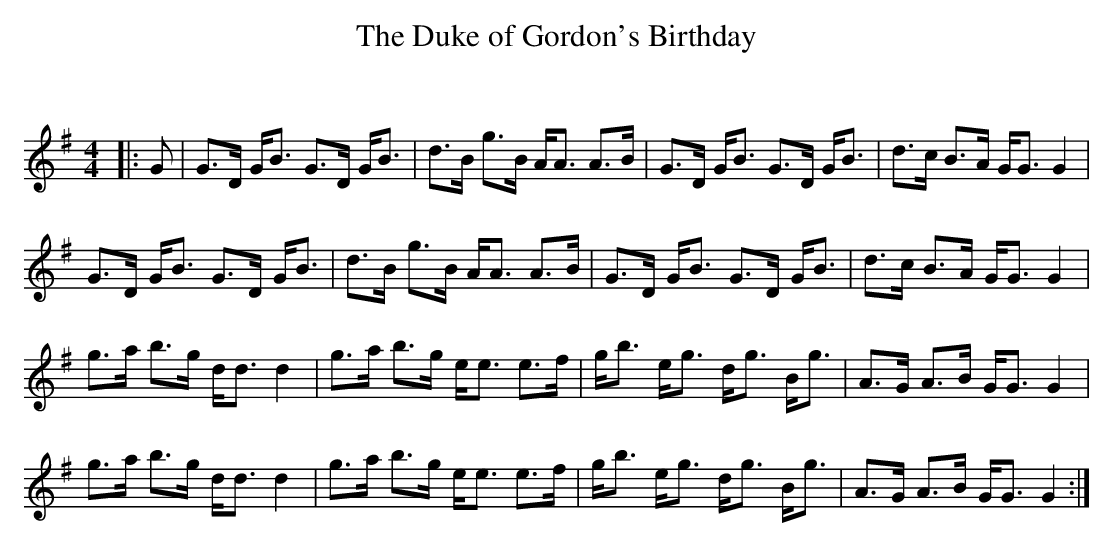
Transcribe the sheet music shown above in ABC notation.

X:1
T: The Duke of Gordon's Birthday
C:
Q: 128
K:G
M:4/4
L:1/16
|:G2|G3D GB3 G3D GB3|d3B g3B AA3 A3B|G3D GB3 G3D GB3|d3c B3A GG3 G4|
G3D GB3 G3D GB3|d3B g3B AA3 A3B|G3D GB3 G3D GB3|d3c B3A GG3 G4|
g3a b3g dd3 d4|g3a b3g ee3 e3f|gb3 eg3 dg3 Bg3|A3G A3B GG3 G4|
g3a b3g dd3 d4|g3a b3g ee3 e3f|gb3 eg3 dg3 Bg3|A3G A3B GG3 G4:|
